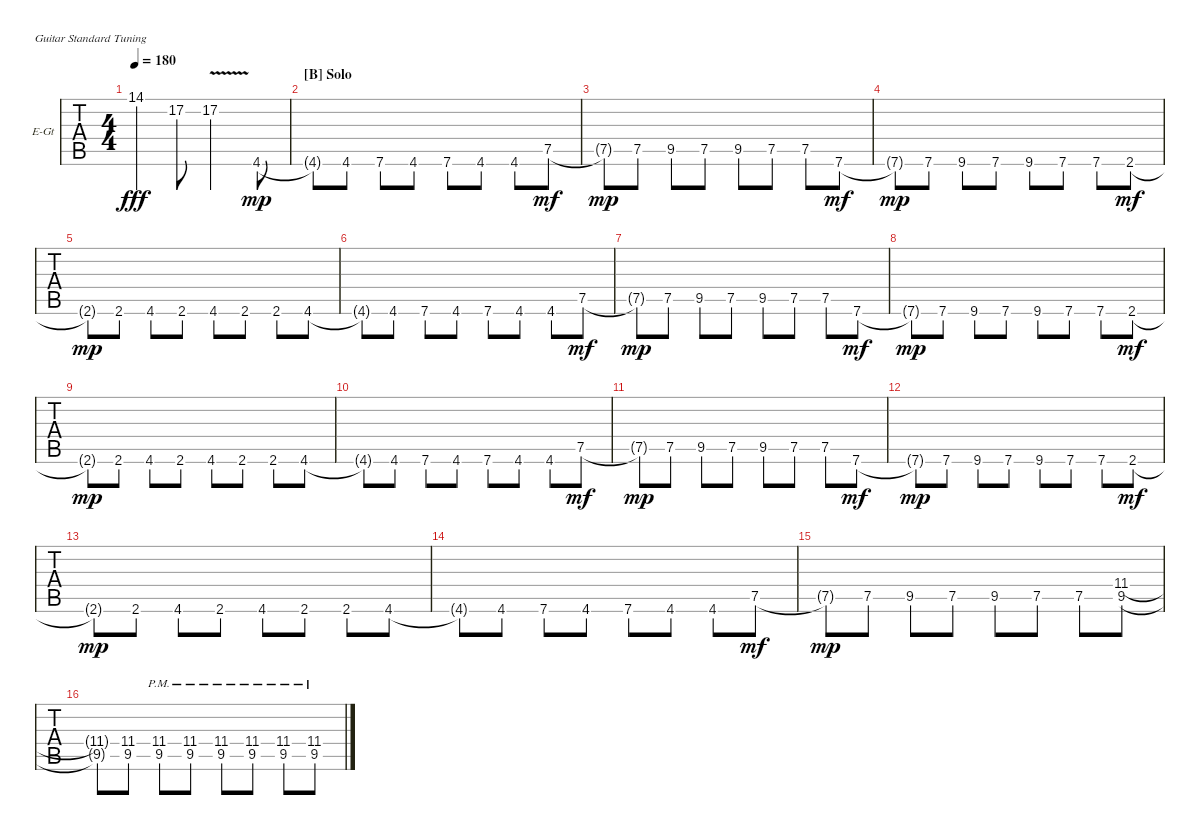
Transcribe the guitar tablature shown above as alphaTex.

\defaultSystemsLayout 4
\bracketExtendMode groupsimilarinstruments
\firstSystemTrackNameOrientation horizontal
\otherSystemsTrackNameOrientation horizontal
\track ("Cole Train" "E-Gt") {instrument distortionguitar}
\staff {tabs}
\tuning (E4 B3 G3 D3 A2 E2)
\ts (4 4)
\tempo 180
\clef g2
\ks c
14.1{t}.4{dy fff} 17.2.8 17.2{v}.2 4.6.8{dy mp} |
\section ("B" "Solo")
4.6{t}.8 4.6.8 7.6.8 4.6.8 7.6.8 4.6.8 4.6.8 7.5.8{dy mf} |
7.5{t}.8{dy mp} 7.5.8 9.5.8 7.5.8 9.5.8 7.5.8 7.5.8 7.6.8{dy mf} |
7.6{t}.8{dy mp} 7.6.8 9.6.8 7.6.8 9.6.8 7.6.8 7.6.8 2.6.8{dy mf} |
2.6{t}.8{dy mp} 2.6.8 4.6.8 2.6.8 4.6.8 2.6.8 2.6.8 4.6.8 |
4.6{t}.8 4.6.8 7.6.8 4.6.8 7.6.8 4.6.8 4.6.8 7.5.8{dy mf} |
7.5{t}.8{dy mp} 7.5.8 9.5.8 7.5.8 9.5.8 7.5.8 7.5.8 7.6.8{dy mf} |
7.6{t}.8{dy mp} 7.6.8 9.6.8 7.6.8 9.6.8 7.6.8 7.6.8 2.6.8{dy mf} |
2.6{t}.8{dy mp} 2.6.8 4.6.8 2.6.8 4.6.8 2.6.8 2.6.8 4.6.8 |
4.6{t}.8 4.6.8 7.6.8 4.6.8 7.6.8 4.6.8 4.6.8 7.5.8{dy mf} |
7.5{t}.8{dy mp} 7.5.8 9.5.8 7.5.8 9.5.8 7.5.8 7.5.8 7.6.8{dy mf} |
7.6{t}.8{dy mp} 7.6.8 9.6.8 7.6.8 9.6.8 7.6.8 7.6.8 2.6.8{dy mf} |
2.6{t}.8{dy mp} 2.6.8 4.6.8 2.6.8 4.6.8 2.6.8 2.6.8 4.6.8 |
4.6{t}.8 4.6.8 7.6.8 4.6.8 7.6.8 4.6.8 4.6.8 7.5.8{dy mf} |
7.5{t}.8{dy mp} 7.5.8 9.5.8 7.5.8 9.5.8 7.5.8 7.5.8 (9.5 11.4).8 |
(9.5{t} 11.4{t}).8 (9.5 11.4).8 (9.5{pm} 11.4{pm}).8 (9.5{pm} 11.4{pm}).8 (9.5{pm} 11.4{pm}).8 (9.5{pm} 11.4{pm}).8 (9.5{pm} 11.4{pm}).8 (9.5{pm} 11.4{pm}).8
